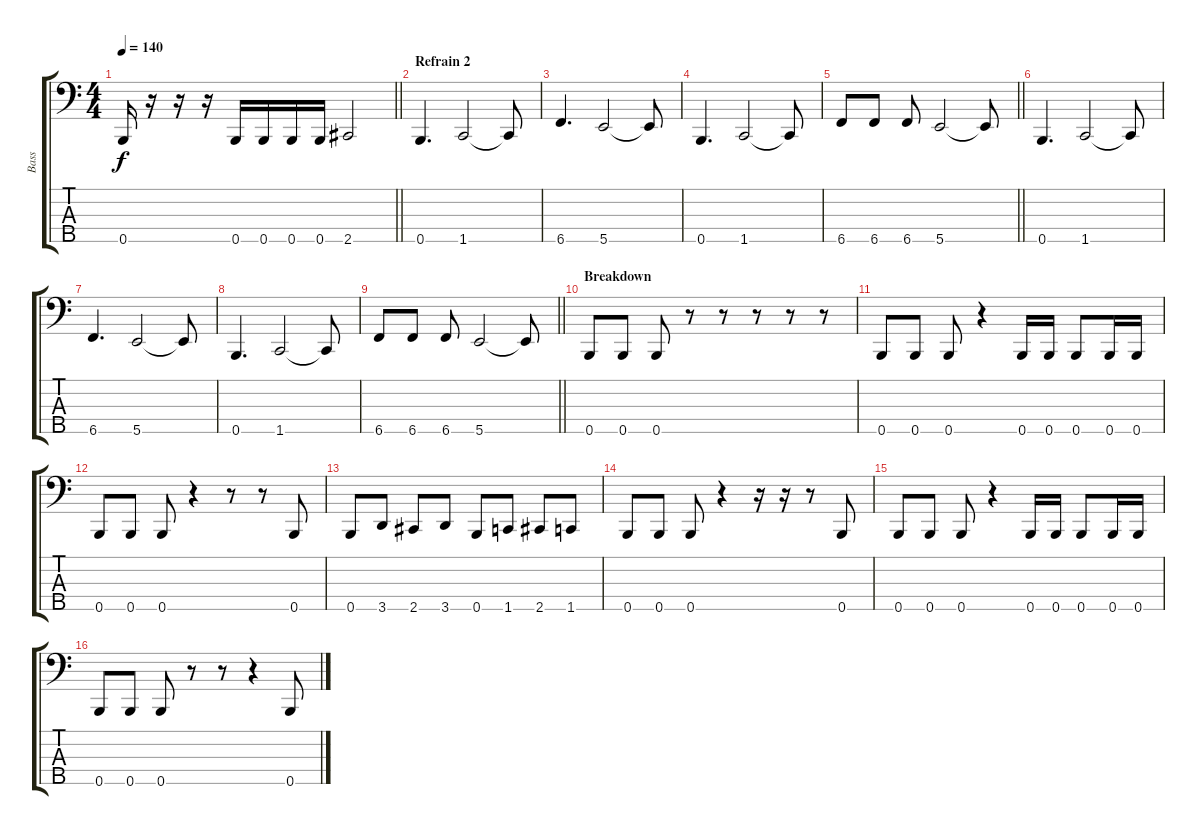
\track ("Bass" "Bass") {instrument electricbasspick}
\staff {score tabs}
\tuning (G2 D2 A1 E1 B0) {hide}
\ts (4 4)
\tempo 140
\clef f4
\barLineRight lightlight
\ks c
0.5.16{dy f} r.16 r.16 r.16 0.5.16 0.5.16 0.5.16 0.5.16 2.5.2 |
\section ("" "Refrain 2")
0.5.4{d} 1.5.2 1.5{t}.8 |
6.5.4{d} 5.5.2 5.5{t}.8 |
0.5.4{d} 1.5.2 1.5{t}.8 |
\barLineRight lightlight
6.5.8 6.5.8 6.5.8 5.5.2 5.5{t}.8 |
0.5.4{d} 1.5.2 1.5{t}.8 |
6.5.4{d} 5.5.2 5.5{t}.8 |
0.5.4{d} 1.5.2 1.5{t}.8 |
\barLineRight lightlight
6.5.8 6.5.8 6.5.8 5.5.2 5.5{t}.8 |
\section ("" "Breakdown")
0.5.8 0.5.8 0.5.8 r.8 r.8 r.8 r.8 r.8 |
0.5.8 0.5.8 0.5.8 r.4 0.5.16 0.5.16 0.5.8 0.5.16 0.5.16 |
0.5.8 0.5.8 0.5.8 r.4 r.8 r.8 0.5.8 |
0.5.8 3.5.8 2.5.8 3.5.8 0.5.8 1.5.8 2.5.8 1.5.8 |
0.5.8 0.5.8 0.5.8 r.4 r.16 r.16 r.8 0.5.8 |
0.5.8 0.5.8 0.5.8 r.4 0.5.16 0.5.16 0.5.8 0.5.16 0.5.16 |
0.5.8 0.5.8 0.5.8 r.8 r.8 r.4 0.5.8
